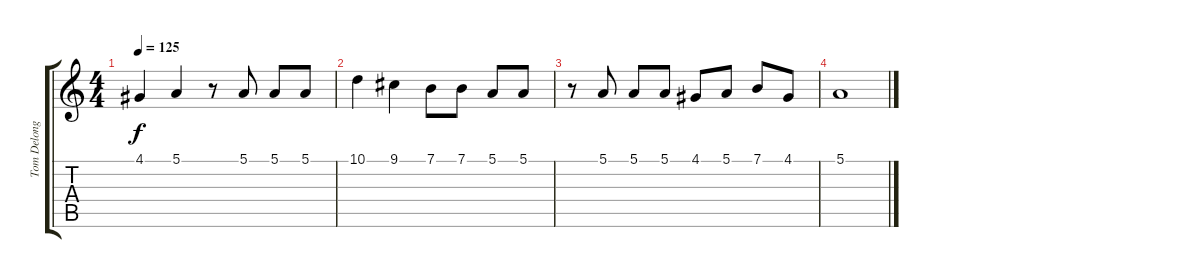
\track ("Tom Delonge - Gesang" "Tom Delong") {instrument lead1square}
\staff {score tabs}
\tuning (E4 B3 G3 D3 A2 E2) {hide}
\ts (4 4)
\tempo 125
\clef g2
\ks c
4.1.4{dy f} 5.1.4 r.8 5.1.8 5.1.8 5.1.8 |
10.1.4 9.1.4 7.1.8 7.1.8 5.1.8 5.1.8 |
r.8 5.1.8 5.1.8 5.1.8 4.1.8 5.1.8 7.1.8 4.1.8 |
5.1.1
